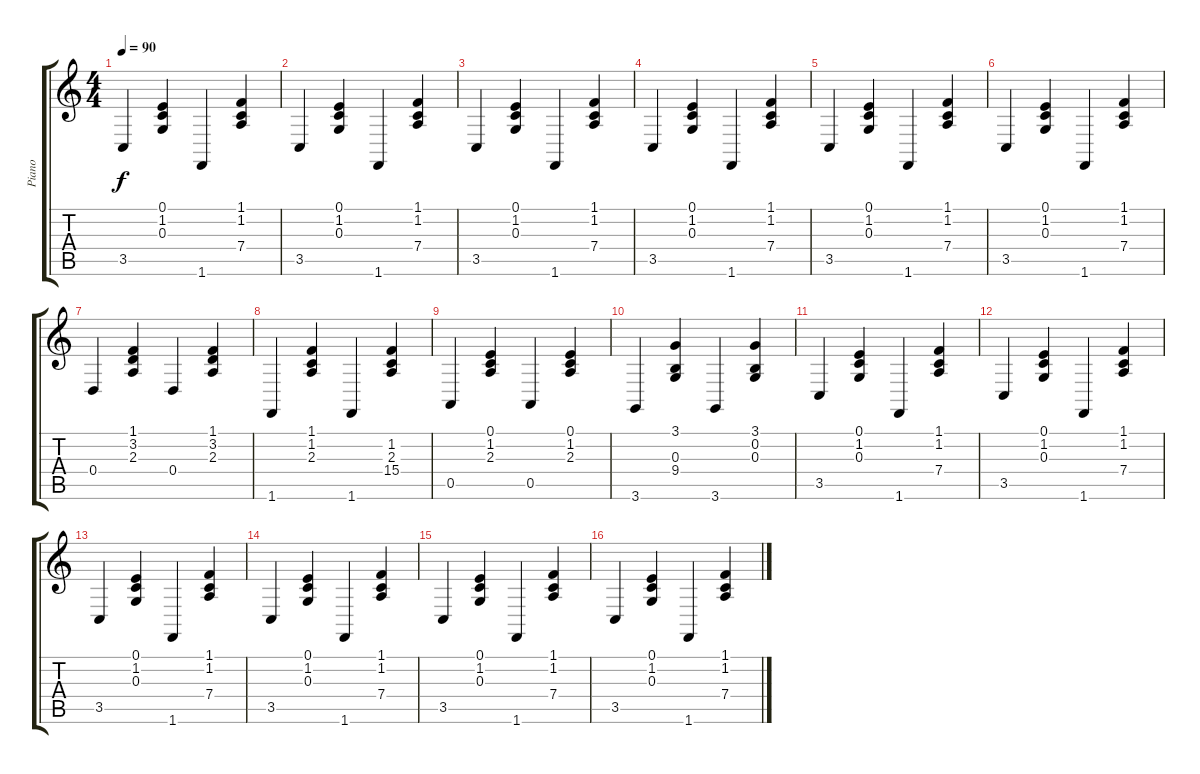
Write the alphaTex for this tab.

\track ("Piano" "Piano") {instrument acousticgrandpiano}
\staff {score tabs}
\tuning (E4 B3 G3 D3 A2 E2) {hide}
\ts (4 4)
\tempo 90
\clef g2
\ks c
3.5.4{dy f instrument acousticgrandpiano} (0.1 1.2 0.3).4 1.6.4 (1.1 1.2 7.4).4 |
3.5.4 (0.1 1.2 0.3).4 1.6.4 (1.1 1.2 7.4).4 |
3.5.4 (0.1 1.2 0.3).4 1.6.4 (1.1 1.2 7.4).4 |
3.5.4 (0.1 1.2 0.3).4 1.6.4 (1.1 1.2 7.4).4 |
3.5.4 (0.1 1.2 0.3).4 1.6.4 (1.1 1.2 7.4).4 |
3.5.4 (0.1 1.2 0.3).4 1.6.4 (1.1 1.2 7.4).4 |
0.4.4 (1.1 3.2 2.3).4 0.4.4 (1.1 3.2 2.3).4 |
1.6.4 (1.1 1.2 2.3).4 1.6.4 (1.2 2.3 15.4).4 |
0.5.4 (0.1 1.2 2.3).4 0.5.4 (0.1 1.2 2.3).4 |
3.6.4 (3.1 0.3 9.4).4 3.6.4 (3.1 0.2 0.3).4 |
3.5.4 (0.1 1.2 0.3).4 1.6.4 (1.1 1.2 7.4).4 |
3.5.4 (0.1 1.2 0.3).4 1.6.4 (1.1 1.2 7.4).4 |
3.5.4 (0.1 1.2 0.3).4 1.6.4 (1.1 1.2 7.4).4 |
3.5.4 (0.1 1.2 0.3).4 1.6.4 (1.1 1.2 7.4).4 |
3.5.4 (0.1 1.2 0.3).4 1.6.4 (1.1 1.2 7.4).4 |
3.5.4 (0.1 1.2 0.3).4 1.6.4 (1.1 1.2 7.4).4
